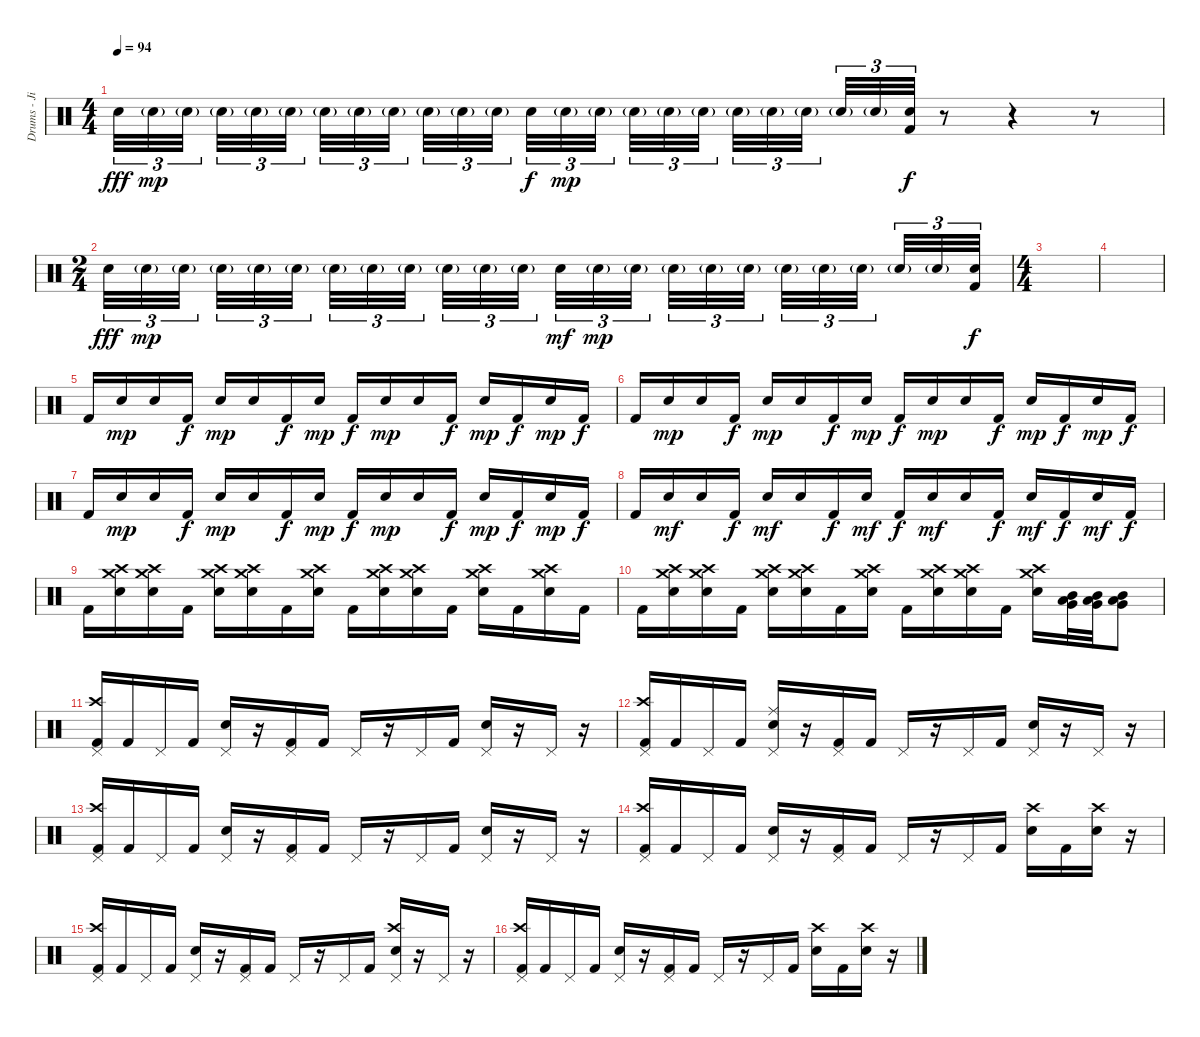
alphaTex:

\track ("Drums - Jimmy" "Drums - Ji") {instrument percussion}
\staff {score}
\articulation defaults
\ts (4 4)
\tempo 94
\clef neutral
\ks c "Electric Snare (hit)".32{tu (3 2) dy fff} "Electric Snare (hit)"{g}.32{tu (3 2) dy mp} "Electric Snare (hit)"{g}.32{tu (3 2)} "Electric Snare (hit)"{g}.32{tu (3 2)} "Electric Snare (hit)"{g}.32{tu (3 2)} "Electric Snare (hit)"{g}.32{tu (3 2)} "Electric Snare (hit)"{g}.32{tu (3 2)} "Electric Snare (hit)"{g}.32{tu (3 2)} "Electric Snare (hit)"{g}.32{tu (3 2)} "Electric Snare (hit)"{g}.32{tu (3 2)} "Electric Snare (hit)"{g}.32{tu (3 2)} "Electric Snare (hit)"{g}.32{tu (3 2)} "Electric Snare (hit)".32{tu (3 2) dy f} "Electric Snare (hit)"{g}.32{tu (3 2) dy mp} "Electric Snare (hit)"{g}.32{tu (3 2)} "Electric Snare (hit)"{g}.32{tu (3 2)} "Electric Snare (hit)"{g}.32{tu (3 2)} "Electric Snare (hit)"{g}.32{tu (3 2)} "Electric Snare (hit)"{g}.32{tu (3 2)} "Electric Snare (hit)"{g}.32{tu (3 2)} "Electric Snare (hit)"{g}.32{tu (3 2)} "Electric Snare (hit)"{g}.32{tu (3 2)} "Electric Snare (hit)"{g}.32{tu (3 2)}
("Electric Snare (hit)" "Kick (hit) 2").32{tu (3 2) dy f} r.8 r.4 r.8 |
\ts (2 4)
"Electric Snare (hit)".32{tu (3 2) dy fff} "Electric Snare (hit)"{g}.32{tu (3 2) dy mp} "Electric Snare (hit)"{g}.32{tu (3 2)} "Electric Snare (hit)"{g}.32{tu (3 2)} "Electric Snare (hit)"{g}.32{tu (3 2)} "Electric Snare (hit)"{g}.32{tu (3 2)} "Electric Snare (hit)"{g}.32{tu (3 2)} "Electric Snare (hit)"{g}.32{tu (3 2)} "Electric Snare (hit)"{g}.32{tu (3 2)} "Electric Snare (hit)"{g}.32{tu (3 2)} "Electric Snare (hit)"{g}.32{tu (3 2)} "Electric Snare (hit)"{g}.32{tu (3 2)} "Electric Snare (hit)".32{tu (3 2) dy mf} "Electric Snare (hit)"{g}.32{tu (3 2) dy mp} "Electric Snare (hit)"{g}.32{tu (3 2)} "Electric Snare (hit)"{g}.32{tu (3 2)} "Electric Snare (hit)"{g}.32{tu (3 2)} "Electric Snare (hit)"{g}.32{tu (3 2)} "Electric Snare (hit)"{g}.32{tu (3 2)} "Electric Snare (hit)"{g}.32{tu (3 2)} "Electric Snare (hit)"{g}.32{tu (3 2)} "Electric Snare (hit)"{g}.32{tu (3 2)} "Electric Snare (hit)"{g}.32{tu (3 2)} ("Electric Snare (hit)" "Kick (hit) 2").32{tu (3 2) dy f} |
\ts (4 4)
|
|
"Kick (hit) 2".16 "Electric Snare (hit)".16{dy mp} "Electric Snare (hit)".16 "Kick (hit) 2".16{dy f} "Electric Snare (hit)".16{dy mp} "Electric Snare (hit)".16 "Kick (hit) 2".16{dy f} "Electric Snare (hit)".16{dy mp} "Kick (hit) 2".16{dy f} "Electric Snare (hit)".16{dy mp} "Electric Snare (hit)".16 "Kick (hit) 2".16{dy f} "Electric Snare (hit)".16{dy mp} "Kick (hit) 2".16{dy f} "Electric Snare (hit)".16{dy mp} "Kick (hit) 2".16{dy f} |
"Kick (hit) 2".16 "Electric Snare (hit)".16{dy mp} "Electric Snare (hit)".16 "Kick (hit) 2".16{dy f} "Electric Snare (hit)".16{dy mp} "Electric Snare (hit)".16 "Kick (hit) 2".16{dy f} "Electric Snare (hit)".16{dy mp} "Kick (hit) 2".16{dy f} "Electric Snare (hit)".16{dy mp} "Electric Snare (hit)".16 "Kick (hit) 2".16{dy f} "Electric Snare (hit)".16{dy mp} "Kick (hit) 2".16{dy f} "Electric Snare (hit)".16{dy mp} "Kick (hit) 2".16{dy f} |
"Kick (hit) 2".16 "Electric Snare (hit)".16{dy mp} "Electric Snare (hit)".16 "Kick (hit) 2".16{dy f} "Electric Snare (hit)".16{dy mp} "Electric Snare (hit)".16 "Kick (hit) 2".16{dy f} "Electric Snare (hit)".16{dy mp} "Kick (hit) 2".16{dy f} "Electric Snare (hit)".16{dy mp} "Electric Snare (hit)".16 "Kick (hit) 2".16{dy f} "Electric Snare (hit)".16{dy mp} "Kick (hit) 2".16{dy f} "Electric Snare (hit)".16{dy mp} "Kick (hit) 2".16{dy f} |
"Kick (hit) 2".16 "Electric Snare (hit)".16{dy mf} "Electric Snare (hit)".16 "Kick (hit) 2".16{dy f} "Electric Snare (hit)".16{dy mf} "Electric Snare (hit)".16 "Kick (hit) 2".16{dy f} "Electric Snare (hit)".16{dy mf} "Kick (hit) 2".16{dy f} "Electric Snare (hit)".16{dy mf} "Electric Snare (hit)".16 "Kick (hit) 2".16{dy f} "Electric Snare (hit)".16{dy mf} "Kick (hit) 2".16{dy f} "Electric Snare (hit)".16{dy mf} "Kick (hit) 2".16{dy f} |
"Kick (hit) 2".16 ("Electric Snare (hit)" "Crash high (hit)" "Crash medium (hit)").16 ("Electric Snare (hit)" "Crash high (hit)" "Crash medium (hit)").16 "Kick (hit) 2".16 ("Electric Snare (hit)" "Crash high (hit)" "Crash medium (hit)").16 ("Electric Snare (hit)" "Crash high (hit)" "Crash medium (hit)").16 "Kick (hit) 2".16 ("Electric Snare (hit)" "Crash high (hit)" "Crash medium (hit)").16 "Kick (hit) 2".16 ("Electric Snare (hit)" "Crash high (hit)" "Crash medium (hit)").16 ("Electric Snare (hit)" "Crash high (hit)" "Crash medium (hit)").16 "Kick (hit) 2".16 ("Electric Snare (hit)" "Crash high (hit)" "Crash medium (hit)").16 "Kick (hit) 2".16 ("Electric Snare (hit)" "Crash high (hit)" "Crash medium (hit)").16 "Kick (hit) 2".16 |
"Kick (hit) 2".16 ("Electric Snare (hit)" "Crash high (hit)" "Crash medium (hit)").16 ("Electric Snare (hit)" "Crash high (hit)" "Crash medium (hit)").16 "Kick (hit) 2".16 ("Electric Snare (hit)" "Crash high (hit)" "Crash medium (hit)").16 ("Electric Snare (hit)" "Crash high (hit)" "Crash medium (hit)").16 "Kick (hit) 2".16 ("Electric Snare (hit)" "Crash high (hit)" "Crash medium (hit)").16 "Kick (hit) 2".16 ("Electric Snare (hit)" "Crash high (hit)" "Crash medium (hit)").16 ("Electric Snare (hit)" "Crash high (hit)" "Crash medium (hit)").16 "Kick (hit) 2".16 ("Electric Snare (hit)" "Crash high (hit)" "Crash medium (hit)").16 ("Very Low Tom (hit)" "Low Tom (hit)" "Mid Tom (hit)").32 ("Very Low Tom (hit)" "Low Tom (hit)" "Mid Tom (hit)").32 ("Very Low Tom (hit)" "Low Tom (hit)" "Mid Tom (hit)").8 |
("Kick (hit) 2" "Pedal Hi-Hat (hit)" "Crash high (hit)").16 "Kick (hit) 2".16 "Pedal Hi-Hat (hit)".16 "Kick (hit) 2".16 ("Electric Snare (hit)" "Pedal Hi-Hat (hit)").16 r.16 ("Kick (hit) 2" "Pedal Hi-Hat (hit)").16 "Kick (hit) 2".16 "Pedal Hi-Hat (hit)".16 r.16 "Pedal Hi-Hat (hit)".16 "Kick (hit) 2".16 ("Electric Snare (hit)" "Pedal Hi-Hat (hit)").16 r.16 "Pedal Hi-Hat (hit)".16 r.16 |
("Kick (hit) 2" "Pedal Hi-Hat (hit)" "Crash high (hit)").16 "Kick (hit) 2".16 "Pedal Hi-Hat (hit)".16 "Kick (hit) 2".16 ("Electric Snare (hit)" "Pedal Hi-Hat (hit)" "Ride (middle)").16 r.16 ("Kick (hit) 2" "Pedal Hi-Hat (hit)").16 "Kick (hit) 2".16 "Pedal Hi-Hat (hit)".16 r.16 "Pedal Hi-Hat (hit)".16 "Kick (hit) 2".16 ("Electric Snare (hit)" "Pedal Hi-Hat (hit)").16 r.16 "Pedal Hi-Hat (hit)".16 r.16 |
("Kick (hit) 2" "Pedal Hi-Hat (hit)" "Crash high (hit)").16 "Kick (hit) 2".16 "Pedal Hi-Hat (hit)".16 "Kick (hit) 2".16 ("Electric Snare (hit)" "Pedal Hi-Hat (hit)").16 r.16 ("Kick (hit) 2" "Pedal Hi-Hat (hit)").16 "Kick (hit) 2".16 "Pedal Hi-Hat (hit)".16 r.16 "Pedal Hi-Hat (hit)".16 "Kick (hit) 2".16 ("Electric Snare (hit)" "Pedal Hi-Hat (hit)").16 r.16 "Pedal Hi-Hat (hit)".16 r.16 |
("Kick (hit) 2" "Pedal Hi-Hat (hit)" "Crash high (hit)").16 "Kick (hit) 2".16 "Pedal Hi-Hat (hit)".16 "Kick (hit) 2".16 ("Electric Snare (hit)" "Pedal Hi-Hat (hit)").16 r.16 ("Kick (hit) 2" "Pedal Hi-Hat (hit)").16 "Kick (hit) 2".16 "Pedal Hi-Hat (hit)".16 r.16 "Pedal Hi-Hat (hit)".16 "Kick (hit) 2".16 ("Electric Snare (hit)" "Crash high (hit)").16 "Kick (hit) 2".16 ("Electric Snare (hit)" "Crash high (hit)").16 r.16 |
("Kick (hit) 2" "Pedal Hi-Hat (hit)" "Crash high (hit)").16 "Kick (hit) 2".16 "Pedal Hi-Hat (hit)".16 "Kick (hit) 2".16 ("Electric Snare (hit)" "Pedal Hi-Hat (hit)").16 r.16 ("Kick (hit) 2" "Pedal Hi-Hat (hit)").16 "Kick (hit) 2".16 "Pedal Hi-Hat (hit)".16 r.16 "Pedal Hi-Hat (hit)".16 "Kick (hit) 2".16 ("Electric Snare (hit)" "Pedal Hi-Hat (hit)" "Crash high (hit)").16 r.16 "Pedal Hi-Hat (hit)".16 r.16 |
("Kick (hit) 2" "Pedal Hi-Hat (hit)" "Crash high (hit)").16 "Kick (hit) 2".16 "Pedal Hi-Hat (hit)".16 "Kick (hit) 2".16 ("Electric Snare (hit)" "Pedal Hi-Hat (hit)").16 r.16 ("Kick (hit) 2" "Pedal Hi-Hat (hit)").16 "Kick (hit) 2".16 "Pedal Hi-Hat (hit)".16 r.16 "Pedal Hi-Hat (hit)".16 "Kick (hit) 2".16 ("Electric Snare (hit)" "Crash high (hit)").16 "Kick (hit) 2".16 ("Electric Snare (hit)" "Crash high (hit)").16 r.16
